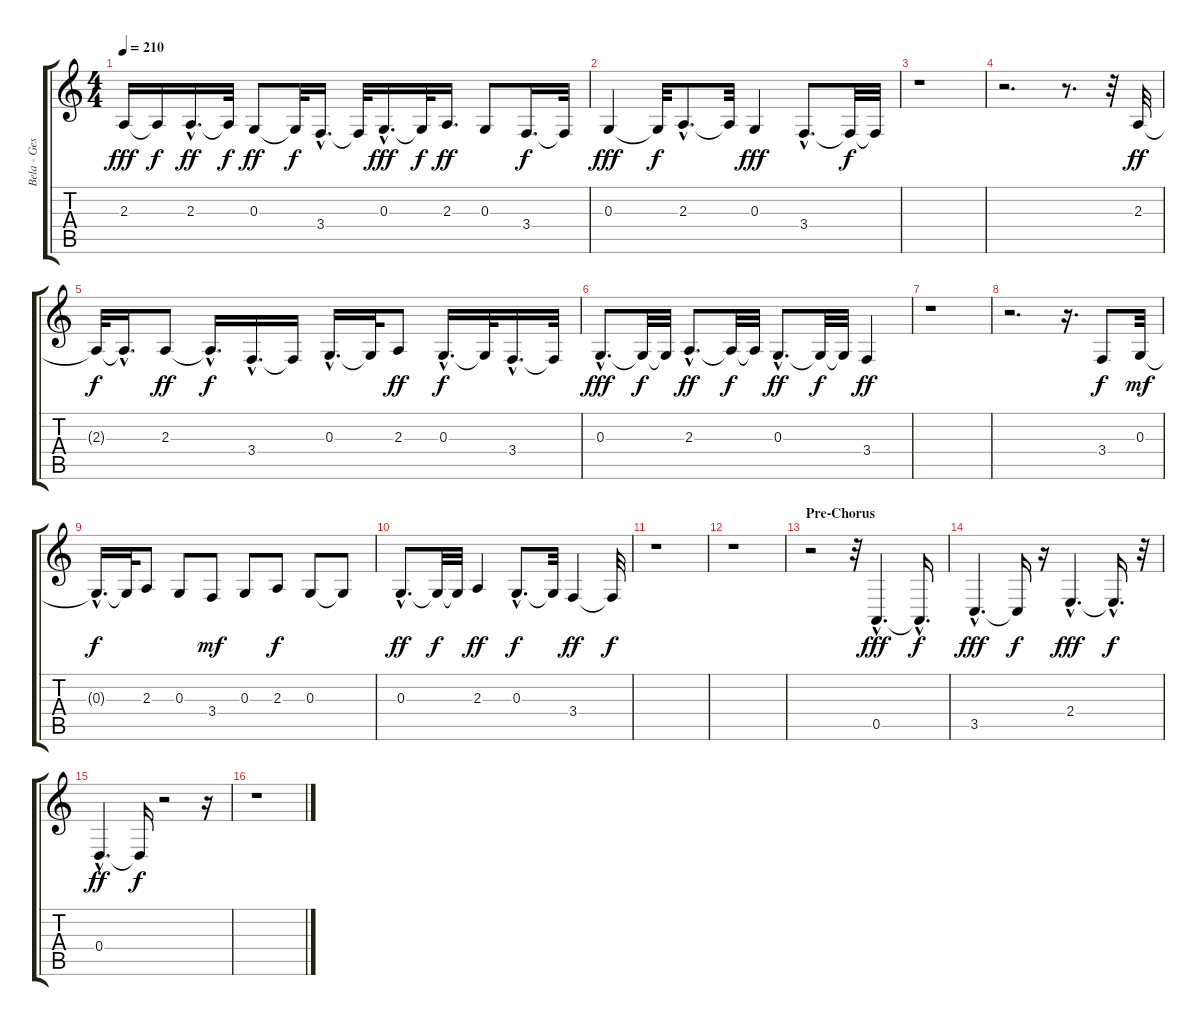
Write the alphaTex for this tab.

\track ("Bela - Gesang" "Bela - Ges") {instrument bassoon}
\staff {score tabs}
\tuning (E4 B3 G3 D3 A2 E2) {hide}
\ts (4 4)
\tempo 210
\clef g2
\ks c
2.3.16{dy fff} 2.3{t}.16{dy f} 2.3{hac}.16{d dy ff} 2.3{t}.32{dy f} 0.3.8{dy ff} 0.3{t}.32{dy f} 3.4{hac}.16{d} 3.4{t}.32 0.3{hac}.16{d dy fff} 0.3{t}.32{dy f} 2.3.16{d dy ff} 0.3.8 3.4.16{d dy f} 3.4{t}.32 |
0.3.4{dy fff} 0.3{t}.32{dy f} 2.3{hac}.8{d} 2.3{t}.32 0.3.4{dy fff} 3.4{hac}.8{d} 3.4{t}.32{dy f} 3.4{t}.32 |
r.1 |
r.2{d} r.8{d} r.32 2.3.32{dy ff} |
2.3{t}.32{dy f} 2.3{hac t}.16{d} 2.3.8{dy ff} 2.3{hac t}.16{d dy f} 3.4{hac}.16{d} 3.4{t}.16 0.3{hac}.16{d} 0.3{t}.32 2.3.8{dy ff} 0.3{hac}.16{d dy f} 0.3{t}.32 3.4{hac}.16{d} 3.4{t}.32 |
0.3{hac}.8{d dy fff} 0.3{t}.32{dy f} 0.3{t}.32 2.3{hac}.8{d dy ff} 2.3{t}.32{dy f} 2.3{t}.32 0.3{hac}.8{d dy ff} 0.3{t}.32{dy f} 0.3{t}.32 3.4.4{dy ff} |
r.1 |
r.2{d} r.16{d} 3.4.8{dy f} 0.3.32{dy mf} |
0.3{hac t}.16{d dy f} 0.3{t}.32 2.3.8 0.3.8 3.4.8{dy mf} 0.3.8 2.3.8{dy f} 0.3.8 0.3{t}.8 |
0.3{hac}.8{d dy ff} 0.3{t}.32{dy f} 0.3{t}.32 2.3.4{dy ff} 0.3{hac}.8{d dy f} 0.3{t}.32 3.4.4{dy ff} 3.4{t}.32{dy f} |
r.1 |
r.1 |
\section ("" "Pre-Chorus")
r.2 r.32 0.5{hac}.4{d dy fff} 0.5{hac t}.16{d dy f} |
3.5{hac}.4{d dy fff} 3.5{t}.16{dy f} r.16 2.4{hac}.4{d dy fff} 2.4{hac t}.16{d dy f} r.32 |
0.4{hac}.4{d dy ff} 0.4{t}.16{dy f} r.2 r.16 |
r.1
